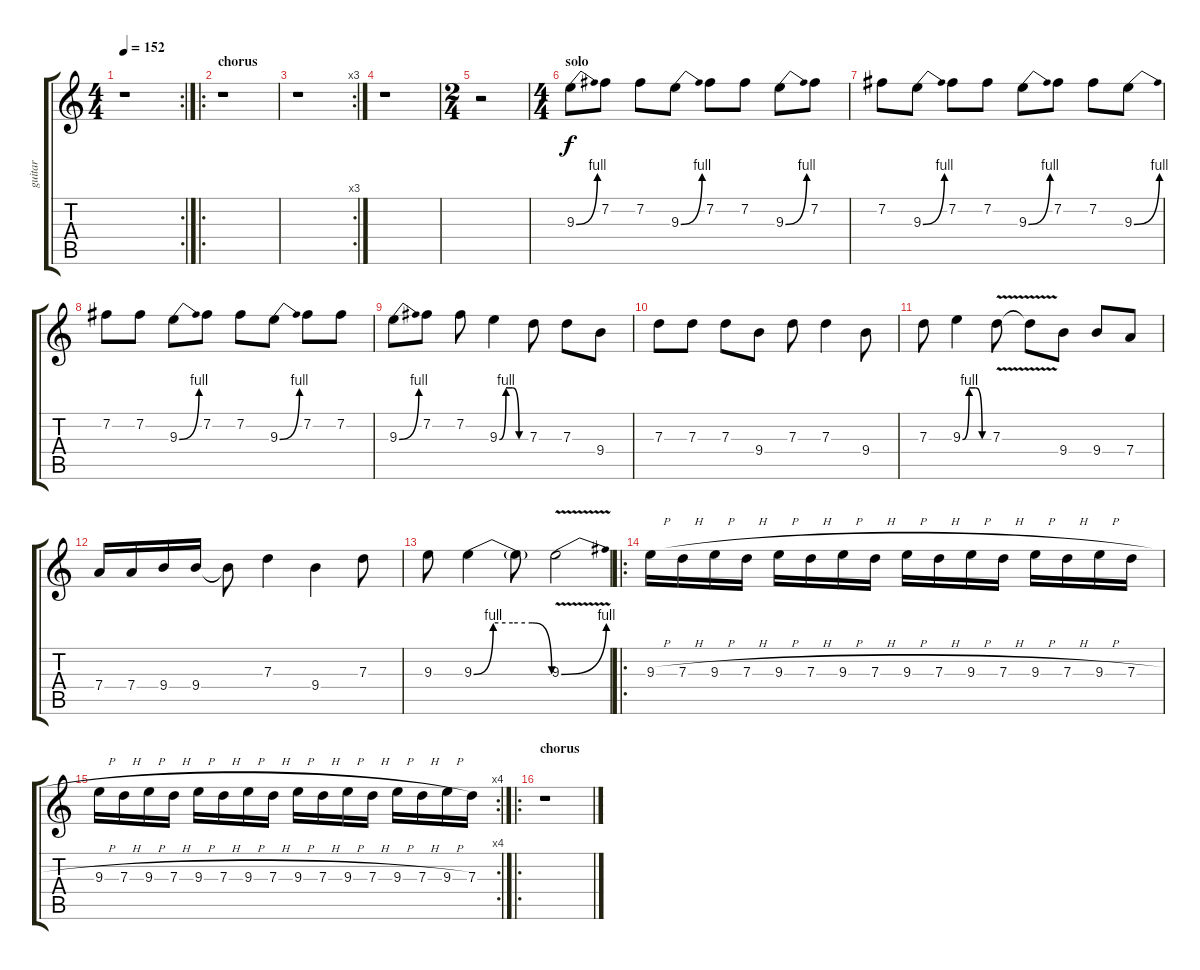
\track ("guitar" "guitar") {instrument overdrivenguitar}
\staff {score tabs}
\tuning (E4 B3 G3 D3 A2 E2) {hide}
\rc 2
\ts (4 4)
\tempo 152
\clef g2
\ks c
r.1{dy f} |
\ro
\section ("" "chorus")
r.1 |
\rc 3
r.1 |
r.1 |
\ts (2 4)
r.2 |
\ts (4 4)
\section ("" "solo")
9.3{be (bend 0 0 60 4)}.8 7.2.8 7.2.8 9.3{be (bend 0 0 60 4)}.8 7.2.8 7.2.8 9.3{be (bend 0 0 60 4)}.8 7.2.8 |
7.2.8 9.3{be (bend 0 0 60 4)}.8 7.2.8 7.2.8 9.3{be (bend 0 0 60 4)}.8 7.2.8 7.2.8 9.3{be (bend 0 0 60 4)}.8 |
7.2.8 7.2.8 9.3{be (bend 0 0 60 4)}.8 7.2.8 7.2.8 9.3{be (bend 0 0 60 4)}.8 7.2.8 7.2.8 |
9.3{be (bend 0 0 60 4)}.8 7.2.8 7.2.8 9.3{be (custom 0 0 15 4 30 4 45 0 60 0)}.4 7.3.8 7.3.8 9.4.8 |
7.3.8 7.3.8 7.3.8 9.4.8 7.3.8 7.3.4 9.4.8 |
7.3.8 9.3{be (custom 0 0 15 4 30 4 45 0 60 0)}.4 7.3{v}.8 7.3{t}.8 9.4.8 9.4.8 7.4.8 |
7.4.16 7.4.16 9.4.16 9.4.16 9.4{t}.8 7.3.4 9.4.4 7.3.8 |
9.3.8 9.3{be (custom 0 0 15 4 30 4 45 4 60 0)}.4 9.3{t}.8 9.3{be (bend 0 0 60 4) v}.2 |
\ro
9.3{h}.16 7.3{h}.16 9.3{h}.16 7.3{h}.16 9.3{h}.16 7.3{h}.16 9.3{h}.16 7.3{h}.16 9.3{h}.16 7.3{h}.16 9.3{h}.16 7.3{h}.16 9.3{h}.16 7.3{h}.16 9.3{h}.16 7.3{h}.16 |
\rc 4
9.3{h}.16 7.3{h}.16 9.3{h}.16 7.3{h}.16 9.3{h}.16 7.3{h}.16 9.3{h}.16 7.3{h}.16 9.3{h}.16 7.3{h}.16 9.3{h}.16 7.3{h}.16 9.3{h}.16 7.3{h}.16 9.3{h}.16 7.3.16 |
\ro
\section ("" "chorus")
r.1
